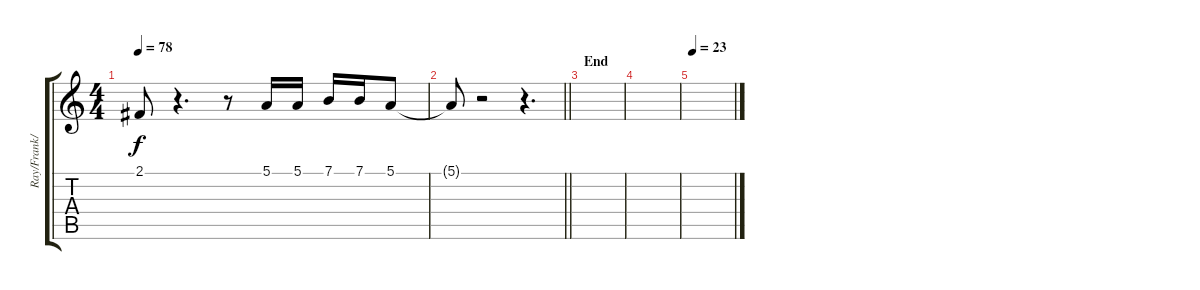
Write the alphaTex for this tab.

\track ("Ray/Frank/James [Backup Vocals]" "Ray/Frank/") {instrument harmonica}
\staff {score tabs}
\tuning (E4 B3 G3 D3 A2 E2) {hide}
\ts (4 4)
\tempo 78
\clef g2
\ks c
2.1{t}.8{dy f} r.4{d} r.8 5.1.16 5.1.16 7.1.16 7.1.16 5.1.8 |
\barLineRight lightlight
5.1{t}.8 r.2 r.4{d} |
\section ("" "End")
|
|
\tempo 23
